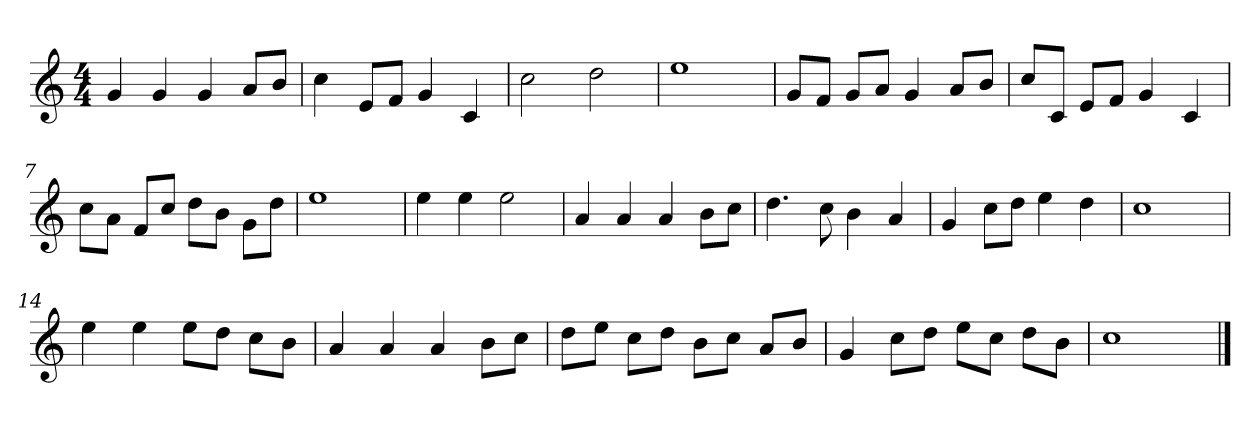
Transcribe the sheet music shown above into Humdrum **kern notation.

**kern
*part1
*staff1
*clefG2
*k[]
*C:
*M4/4
*MM120
=1
4g
4g
4g
8a/L
8b/J
=2
4cc
8e/L
8f/J
4g
4c
=3
2cc
2dd
=4
1ee
=5
8g/L
8f/J
8g/L
8a/J
4g
8a/L
8b/J
=6
8cc/L
8c/J
8e/L
8f/J
4g
4c
=7
8cc\L
8a\J
8f/L
8cc/J
8dd\L
8b\J
8g\L
8dd\J
=8
1ee
=9
4ee
4ee
2ee
=10
4a
4a
4a
8b\L
8cc\J
=11
4.dd
8cc
4b
4a
=12
4g
8cc\L
8dd\J
4ee
4dd
=13
1cc
=14
4ee
4ee
8ee\L
8dd\J
8cc\L
8b\J
=15
4a
4a
4a
8b\L
8cc\J
=16
8dd\L
8ee\J
8cc\L
8dd\J
8b\L
8cc\J
8a/L
8b/J
=17
4g
8cc\L
8dd\J
8ee\L
8cc\J
8dd\L
8b\J
=18
1cc
==
*-
